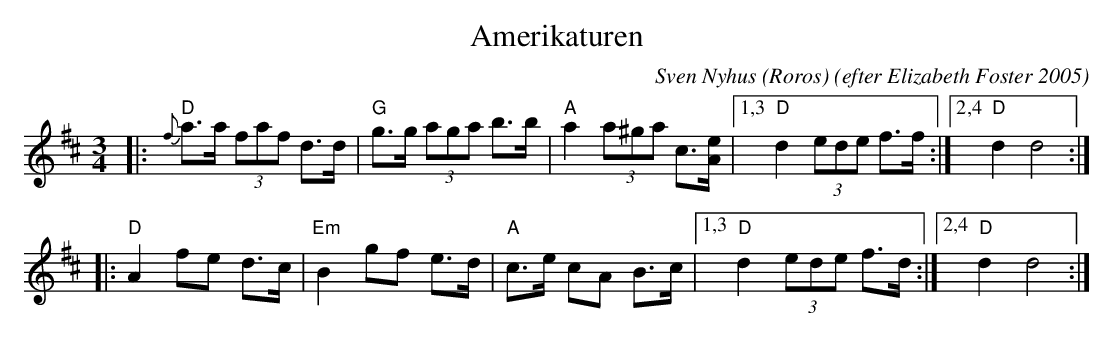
X:1
T: Amerikaturen
C: Sven Nyhus (R\oros)
O: efter Elizabeth Foster 2005
M: 3/4
L: 1/8
K: D
|: "D"{f}a>a (3faf d>d | "G"g>g (3aga b>b | "A"a2 (3a^ga c>[eA] |1,3 "D"d2 (3ede f>f :|2,4 "D"d2 d4 :|
|: "D"A2 fe d>c | "Em"B2 gf e>d | "A"c>e cA B>c |1,3 "D"d2 (3ede f>d :|2,4 "D"d2 d4 :|
